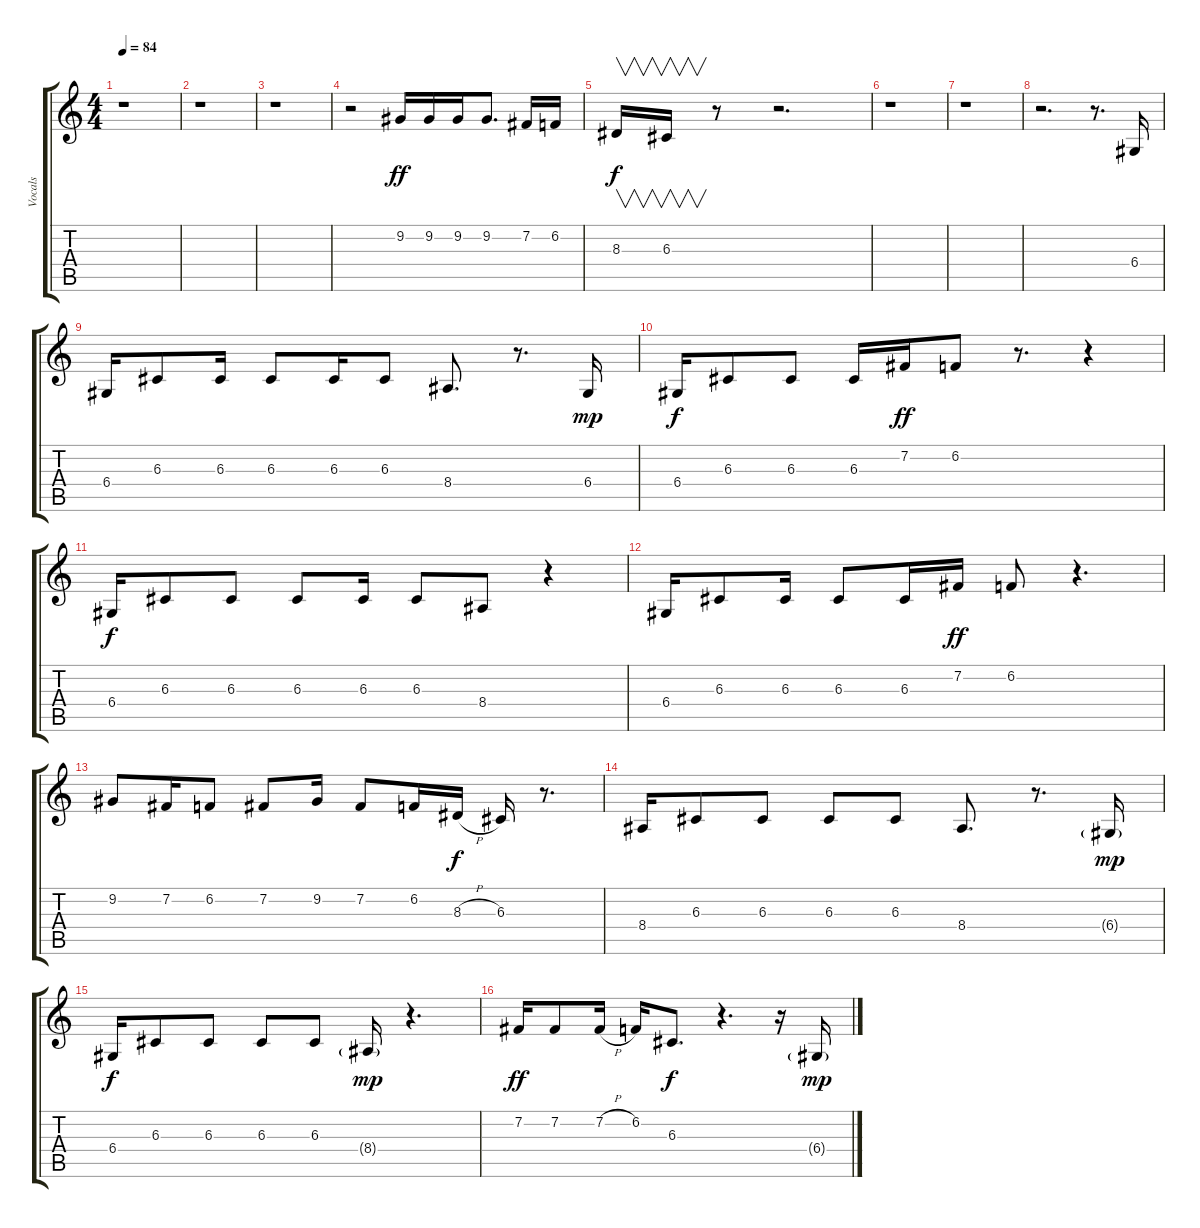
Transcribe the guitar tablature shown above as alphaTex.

\track ("Vocals" "Vocals") {instrument tenorsax}
\staff {score tabs}
\tuning (E4 B3 G3 D3 A2 E2) {hide}
\ts (4 4)
\tempo 84
\clef g2
\ks c
r.1{dy f} |
r.1 |
r.1 |
r.2 9.2.16{dy ff} 9.2.16 9.2.16 9.2.8{d} 7.2.16 6.2.16 |
8.3.16{v dy f} 6.3.16{v} r.8 r.2{d} |
r.1 |
r.1 |
r.2{d} r.8{d} 6.4.16 |
6.4.16 6.3.8 6.3.16 6.3.8 6.3.16 6.3.8 8.4.8{d} r.8{d} 6.4.16{dy mp} |
6.4.16{dy f} 6.3.8 6.3.8 6.3.16 7.2.16{dy ff} 6.2.8 r.8{d} r.4 |
6.4.16{dy f} 6.3.8 6.3.8 6.3.8 6.3.16 6.3.8 8.4.8 r.4 |
6.4.16 6.3.8 6.3.16 6.3.8 6.3.16 7.2.16{dy ff} 6.2.8 r.4{d} |
9.2.8 7.2.16 6.2.8 7.2.8 9.2.16 7.2.8 6.2.16 8.3{h}.16{dy f} 6.3.16 r.8{d} |
8.4.16 6.3.8 6.3.8 6.3.8 6.3.8 8.4.8{d} r.8{d} 6.4{g}.16{dy mp} |
6.4.16{dy f} 6.3.8 6.3.8 6.3.8 6.3.8 8.4{g}.16{dy mp} r.4{d} |
7.2.16{dy ff} 7.2.8 7.2{h}.16 6.2.16 6.3.8{d dy f} r.4{d} r.16 6.4{g}.16{dy mp}
